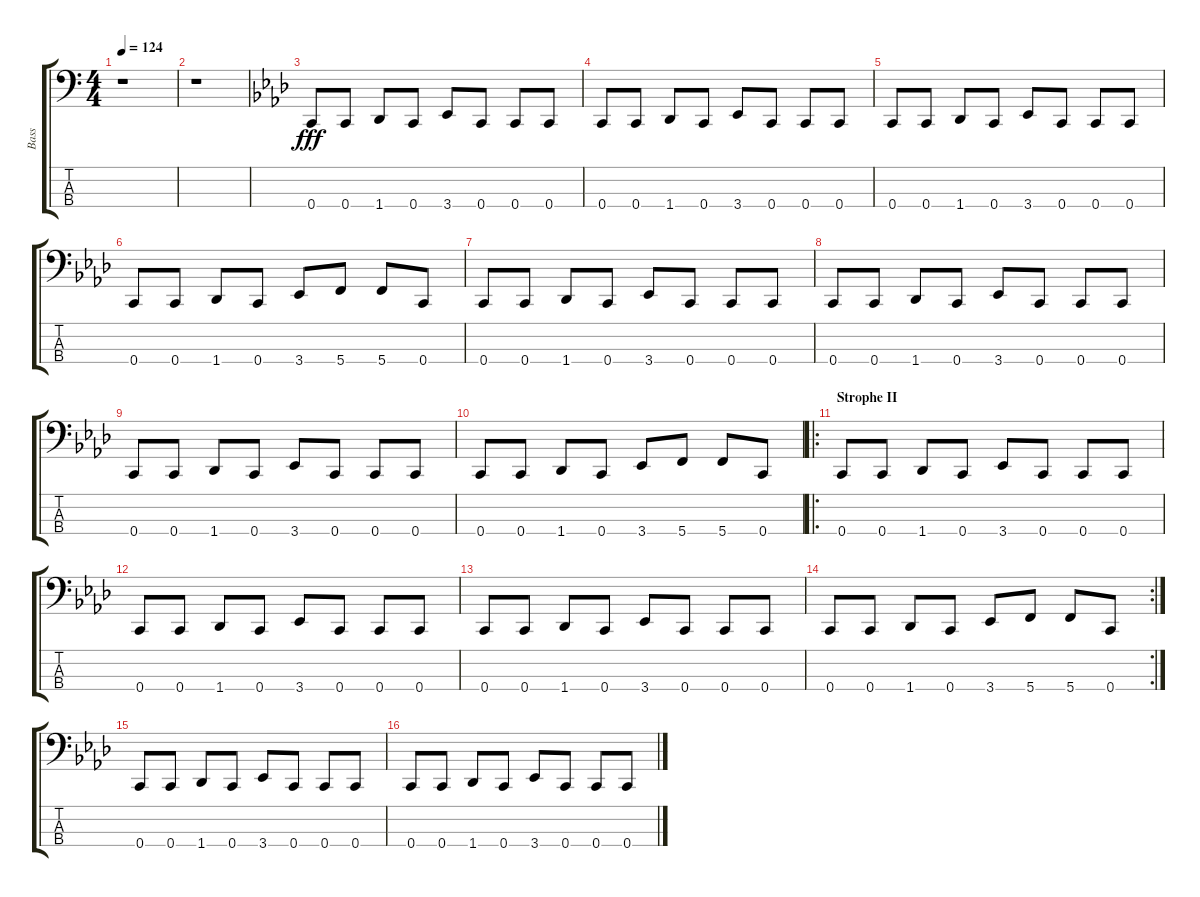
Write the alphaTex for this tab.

\track ("Bass" "Bass") {instrument electricbassfinger}
\staff {score tabs}
\tuning (F2 C2 G1 C1) {hide}
\ts (4 4)
\tempo 124
\clef f4
\ks c
r.1{dy fff} |
r.1 |
\ks ab
0.4.8 0.4.8 1.4.8 0.4.8 3.4.8 0.4.8 0.4.8 0.4.8 |
0.4.8 0.4.8 1.4.8 0.4.8 3.4.8 0.4.8 0.4.8 0.4.8 |
0.4.8 0.4.8 1.4.8 0.4.8 3.4.8 0.4.8 0.4.8 0.4.8 |
0.4.8 0.4.8 1.4.8 0.4.8 3.4.8 5.4.8 5.4.8 0.4.8 |
0.4.8 0.4.8 1.4.8 0.4.8 3.4.8 0.4.8 0.4.8 0.4.8 |
0.4.8 0.4.8 1.4.8 0.4.8 3.4.8 0.4.8 0.4.8 0.4.8 |
0.4.8 0.4.8 1.4.8 0.4.8 3.4.8 0.4.8 0.4.8 0.4.8 |
0.4.8 0.4.8 1.4.8 0.4.8 3.4.8 5.4.8 5.4.8 0.4.8 |
\ro
\section ("" "Strophe II")
0.4.8 0.4.8 1.4.8 0.4.8 3.4.8 0.4.8 0.4.8 0.4.8 |
0.4.8 0.4.8 1.4.8 0.4.8 3.4.8 0.4.8 0.4.8 0.4.8 |
0.4.8 0.4.8 1.4.8 0.4.8 3.4.8 0.4.8 0.4.8 0.4.8 |
\rc 2
0.4.8 0.4.8 1.4.8 0.4.8 3.4.8 5.4.8 5.4.8 0.4.8 |
0.4.8 0.4.8 1.4.8 0.4.8 3.4.8 0.4.8 0.4.8 0.4.8 |
0.4.8 0.4.8 1.4.8 0.4.8 3.4.8 0.4.8 0.4.8 0.4.8
